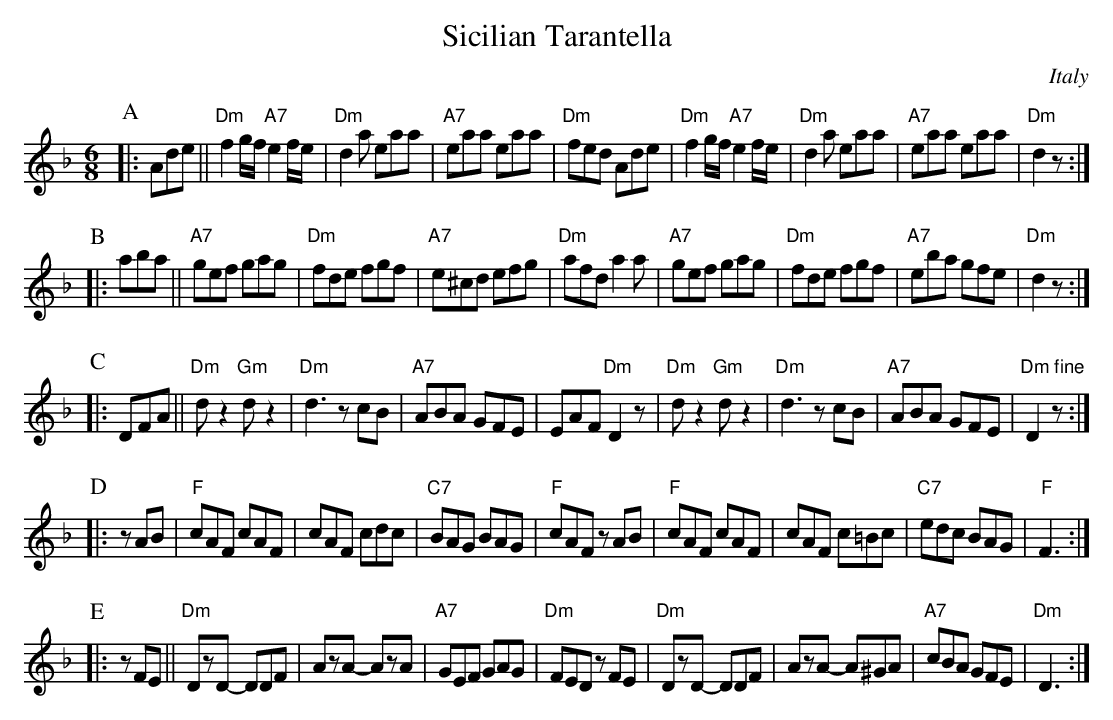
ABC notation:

X:1
T: Sicilian Tarantella
O: Italy
M: 6/8
L: 1/8
K: Dm
P: A
|: Ade || "Dm"f2g/f/ "A7"e2f/e/ | "Dm"d2a eaa | "A7"eaa eaa | "Dm"fed Ade | "Dm"f2g/f/ "A7"e2f/e/ | "Dm"d2a eaa | "A7"eaa eaa | "Dm"d2z :|
P: B
|: aba || "A7"gef  gag | "Dm"fde fgf | "A7"e^cd efg | "Dm"afd a2a | "A7"gef  gag | "Dm"fde fgf | "A7"eba gfe | "Dm"d2z :|
P: C
|: DFA || "Dm"dz2 "Gm"dz2 | "Dm"d3 zcB | "A7"ABA GFE | EAF "Dm"D2z | "Dm"dz2 "Gm"dz2 | "Dm"d3 zcB | "A7"ABA GFE | "Dm fine"D2z  :|
P: D
|: zAB | "F"cAF cAF | cAF cdc | "C7"BAG BAG | "F"cAF zAB | "F"cAF cAF | cAF c=Bc | "C7"edc BAG | "F"F3 :|
P: E
|: zFE || "Dm"DzD- DDF | AzA- AzA | "A7"GEF GAG | "Dm"FED zFE | "Dm"DzD- DDF | AzA- A^GA | "A7"cBA GFE | "Dm"D3 :|
